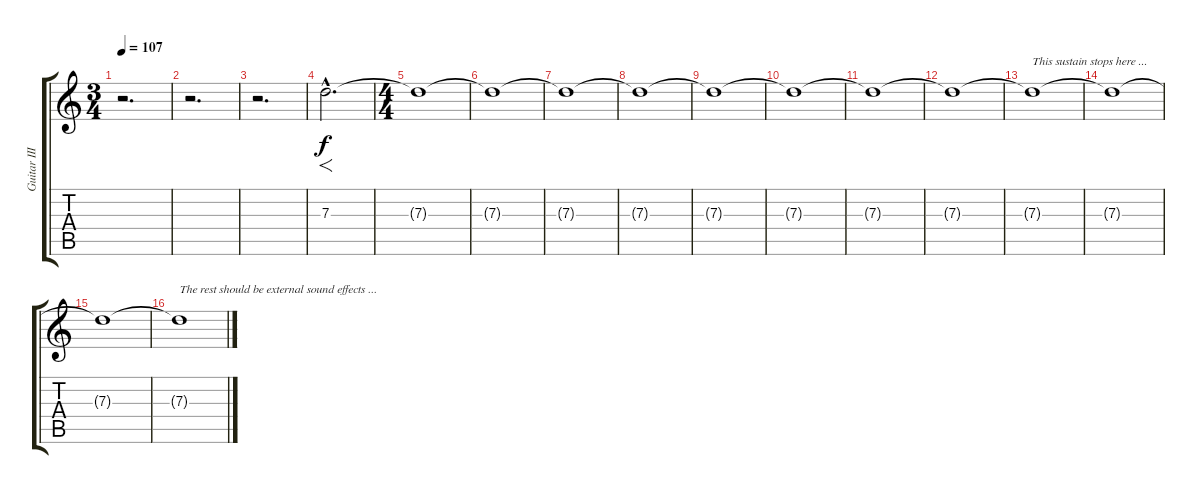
\track ("Guitar III" "Guitar III") {instrument distortionguitar}
\staff {score tabs}
\tuning (E4 B3 G3 D3 A2 D2) {hide}
\ts (3 4)
\tempo 107
\clef g2
\ks c
r.2{d dy f instrument distortionguitar} |
r.2{d} |
r.2{d} |
7.3{hac}.2{f d} |
\ts (4 4)
7.3{t}.1 |
7.3{t}.1 |
7.3{t}.1 |
7.3{t}.1 |
7.3{t}.1 |
7.3{t}.1 |
7.3{t}.1 |
7.3{t}.1 |
7.3{t}.1{txt "This sustain stops here ..."} |
7.3{t}.1 |
7.3{t}.1 |
7.3{t}.1{txt "The rest should be external sound effects ..."}
